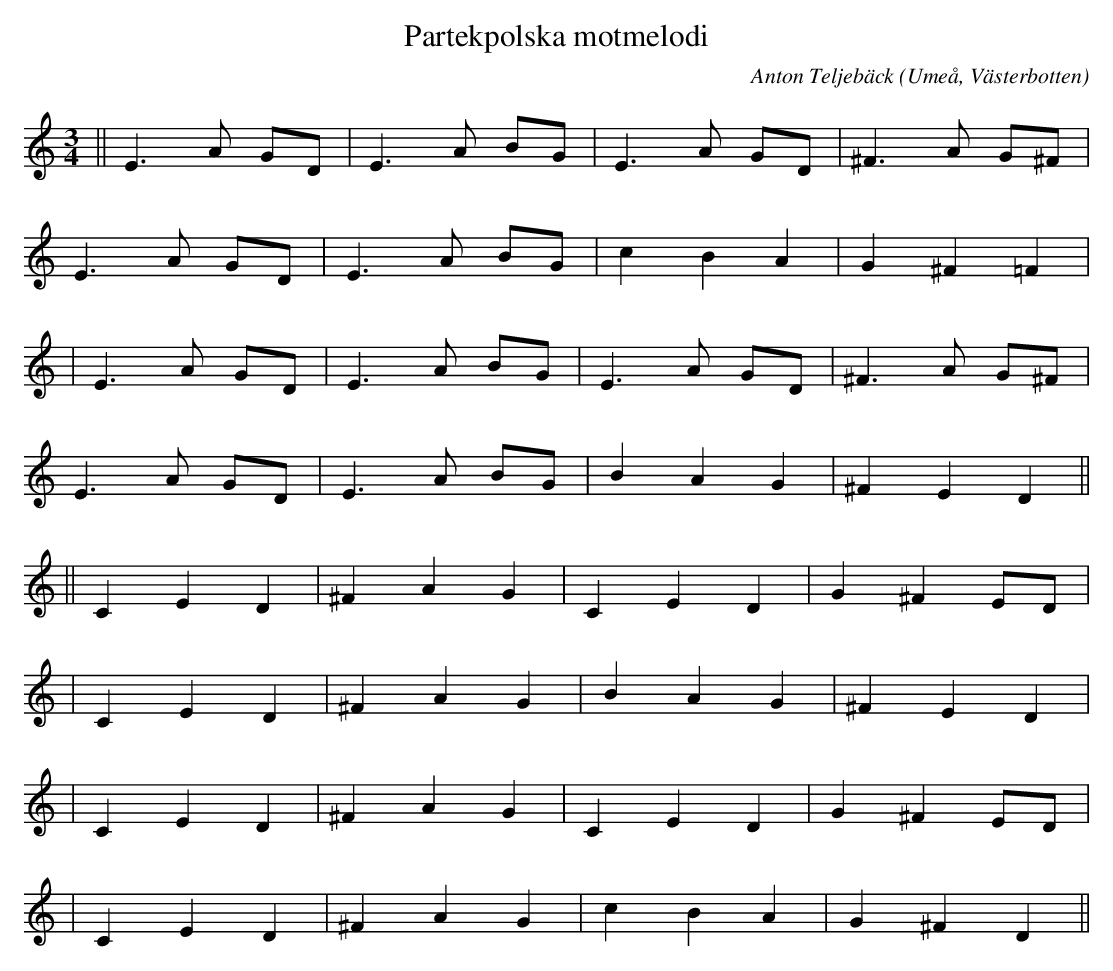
X:1
T:Partekpolska motmelodi
O:Umeå, Västerbotten
C:Anton Teljebäck
M:3/4
L:1/8
K:Am
||E3A GD | E3A BG | E3A GD | ^F3A G^F|
E3A GD | E3A BG | c2 B2 A2 | G2 ^F2 =F2 |
| E3A GD | E3A BG | E3A GD | ^F3A G^F|
E3A GD | E3A BG | B2 A2 G2 | ^F2 E2 D2 ||
L:1/4
|| CED | ^FAG | CED | G^FE/D/ |
| CED | ^FAG | BAG | ^FED |
|CED | ^FAG | CED | G^FE/D/ |
| CED | ^FAG | cBA | G^FD ||
